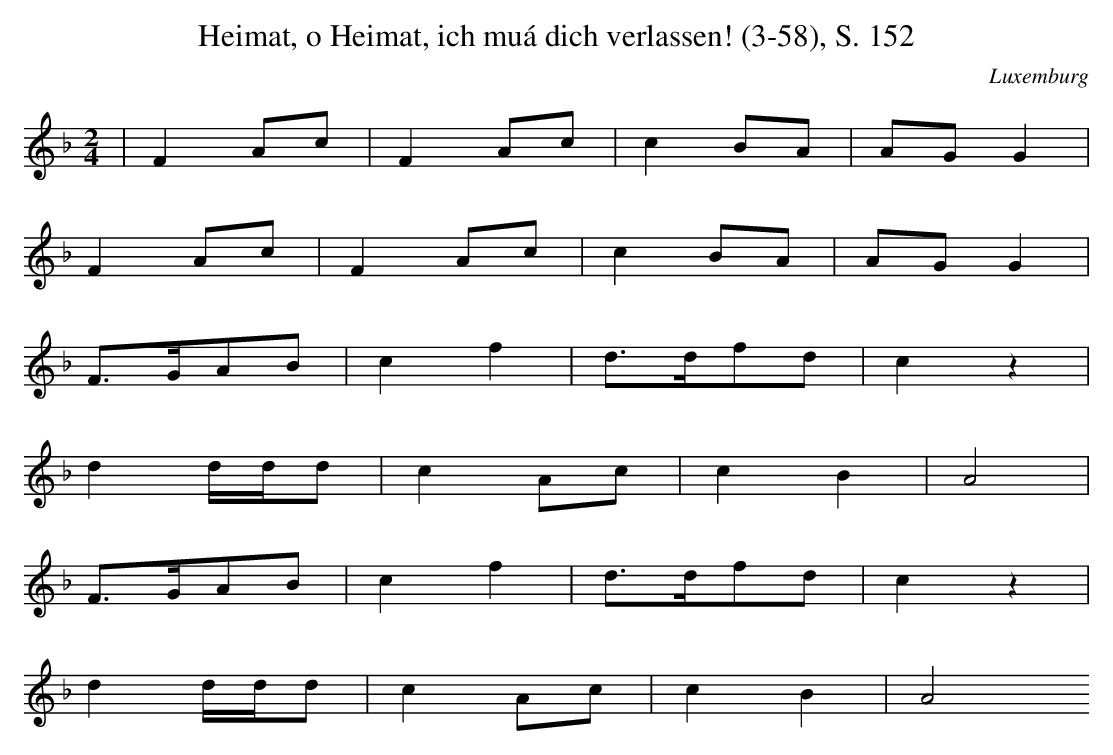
X:1
T: Heimat, o Heimat, ich muá dich verlassen! (3-58), S. 152
O: Luxemburg
M: 2/4
L: 1/16
K: F
 | F4A2c2 | F4A2c2 | c4B2A2 | A2G2G4 |
F4A2c2 | F4A2c2 | c4B2A2 | A2G2G4 |
F3GA2B2 | c4f4 | d3df2d2 | c4z4 |
d4ddd2 | c4A2c2 | c4B4 | A8 |
F3GA2B2 | c4f4 | d3df2d2 | c4z4 |
d4ddd2 | c4A2c2 | c4B4 | A8
